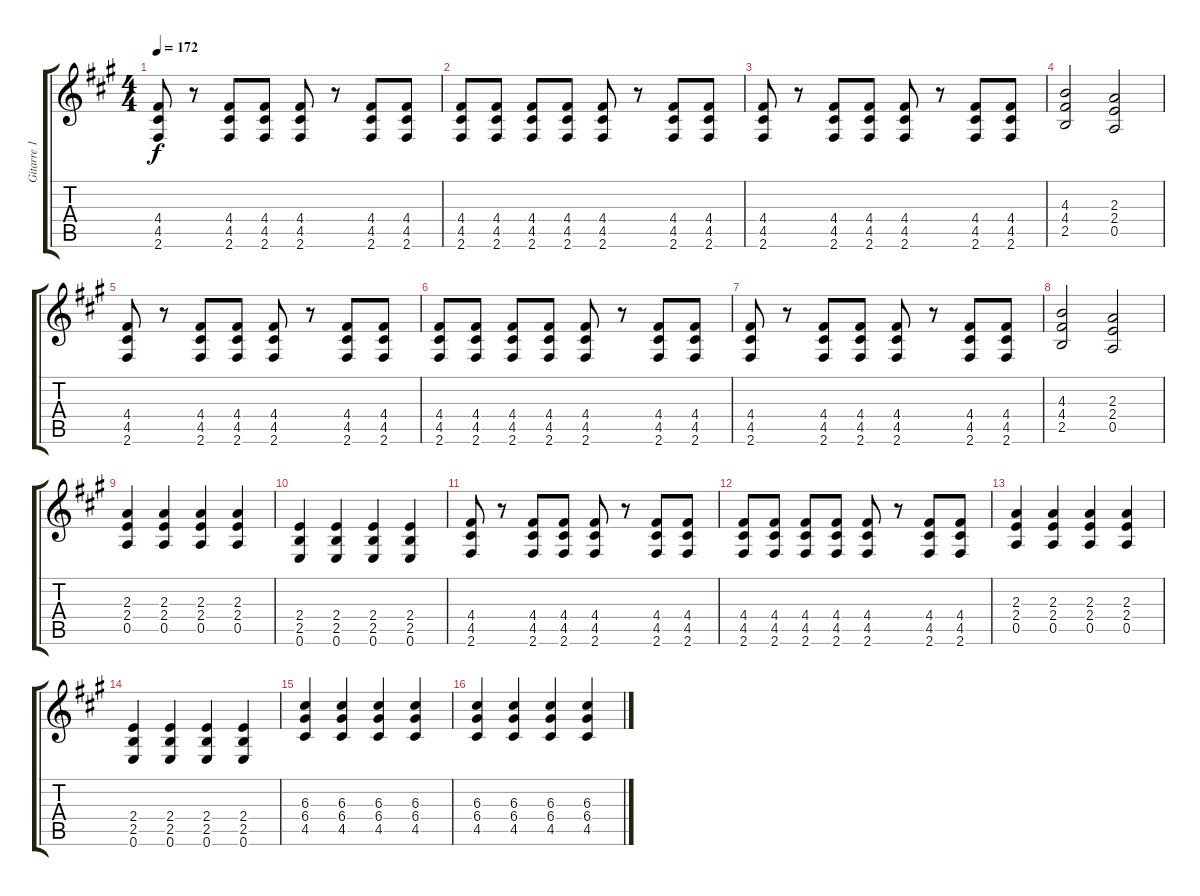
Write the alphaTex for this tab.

\track ("Gitarre 1" "Gitarre 1") {instrument distortionguitar}
\staff {score tabs}
\tuning (E4 B3 G3 D3 A2 E2) {hide}
\ts (4 4)
\tempo 172
\clef g2
\ks a
(4.4 4.5 2.6).8{dy f} r.8 (4.4 4.5 2.6).8 (4.4 4.5 2.6).8 (4.4 4.5 2.6).8 r.8 (4.4 4.5 2.6).8 (4.4 4.5 2.6).8 |
(4.4 4.5 2.6).8 (4.4 4.5 2.6).8 (4.4 4.5 2.6).8 (4.4 4.5 2.6).8 (4.4 4.5 2.6).8 r.8 (4.4 4.5 2.6).8 (4.4 4.5 2.6).8 |
(4.4 4.5 2.6).8 r.8 (4.4 4.5 2.6).8 (4.4 4.5 2.6).8 (4.4 4.5 2.6).8 r.8 (4.4 4.5 2.6).8 (4.4 4.5 2.6).8 |
(4.3 4.4 2.5).2 (2.3 2.4 0.5).2 |
(4.4 4.5 2.6).8 r.8 (4.4 4.5 2.6).8 (4.4 4.5 2.6).8 (4.4 4.5 2.6).8 r.8 (4.4 4.5 2.6).8 (4.4 4.5 2.6).8 |
(4.4 4.5 2.6).8 (4.4 4.5 2.6).8 (4.4 4.5 2.6).8 (4.4 4.5 2.6).8 (4.4 4.5 2.6).8 r.8 (4.4 4.5 2.6).8 (4.4 4.5 2.6).8 |
(4.4 4.5 2.6).8 r.8 (4.4 4.5 2.6).8 (4.4 4.5 2.6).8 (4.4 4.5 2.6).8 r.8 (4.4 4.5 2.6).8 (4.4 4.5 2.6).8 |
(4.3 4.4 2.5).2 (2.3 2.4 0.5).2 |
(2.3 2.4 0.5).4 (2.3 2.4 0.5).4 (2.3 2.4 0.5).4 (2.3 2.4 0.5).4 |
(2.4 2.5 0.6).4 (2.4 2.5 0.6).4 (2.4 2.5 0.6).4 (2.4 2.5 0.6).4 |
(4.4 4.5 2.6).8 r.8 (4.4 4.5 2.6).8 (4.4 4.5 2.6).8 (4.4 4.5 2.6).8 r.8 (4.4 4.5 2.6).8 (4.4 4.5 2.6).8 |
(4.4 4.5 2.6).8 (4.4 4.5 2.6).8 (4.4 4.5 2.6).8 (4.4 4.5 2.6).8 (4.4 4.5 2.6).8 r.8 (4.4 4.5 2.6).8 (4.4 4.5 2.6).8 |
(2.3 2.4 0.5).4 (2.3 2.4 0.5).4 (2.3 2.4 0.5).4 (2.3 2.4 0.5).4 |
(2.4 2.5 0.6).4 (2.4 2.5 0.6).4 (2.4 2.5 0.6).4 (2.4 2.5 0.6).4 |
(6.3 6.4 4.5).4 (6.3 6.4 4.5).4 (6.3 6.4 4.5).4 (6.3 6.4 4.5).4 |
(6.3 6.4 4.5).4 (6.3 6.4 4.5).4 (6.3 6.4 4.5).4 (6.3 6.4 4.5).4
